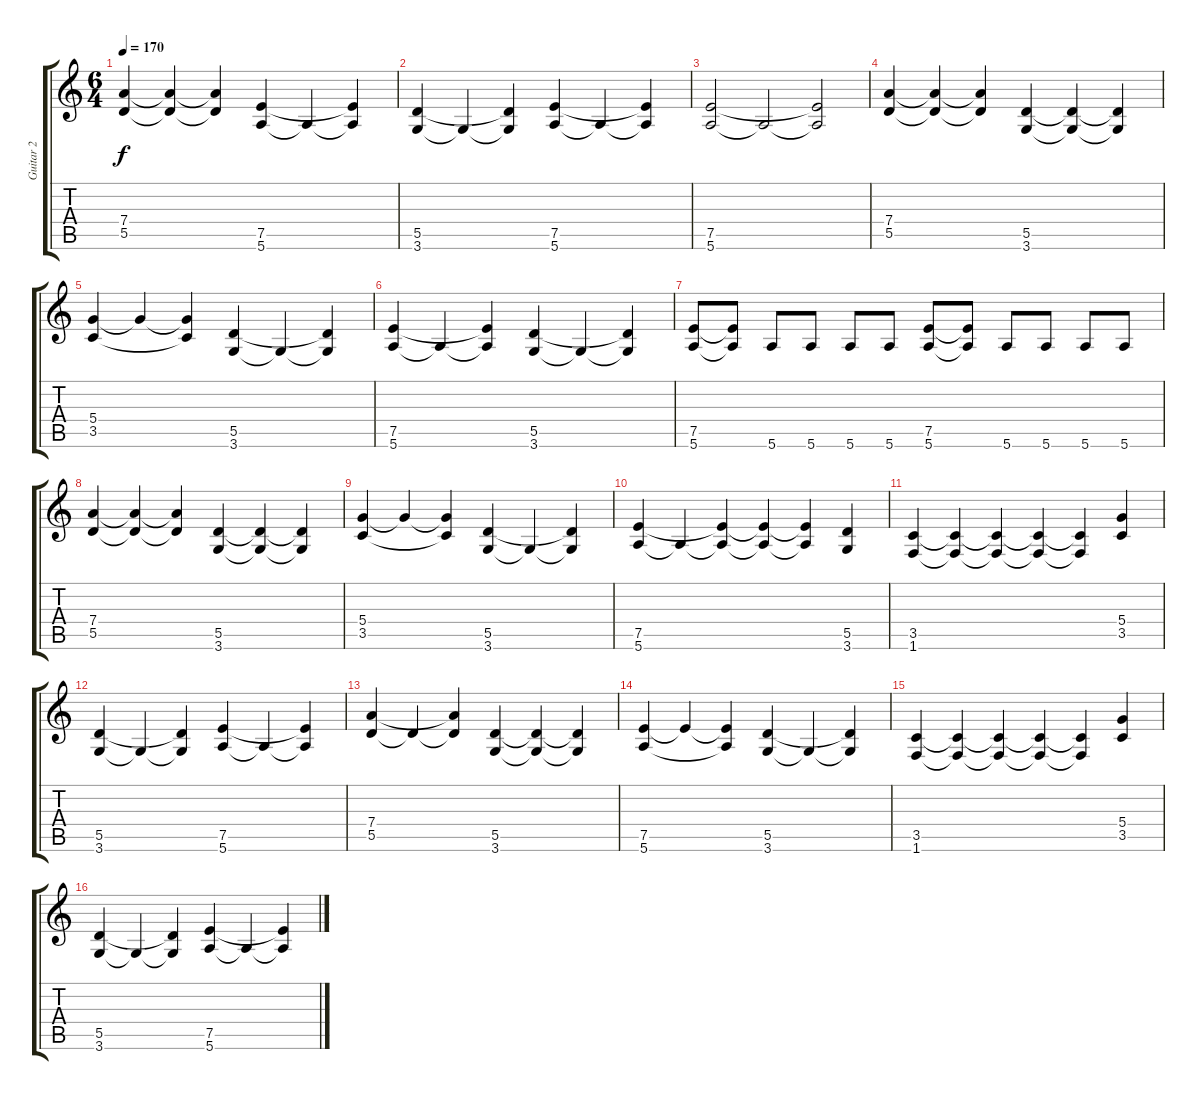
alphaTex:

\track ("Guitar 2" "Guitar 2") {instrument distortionguitar}
\staff {score tabs}
\tuning (E4 B3 G3 D3 A2 E2) {hide}
\ts (6 4)
\tempo 170
\clef g2
\ks c
(7.4 5.5).4{dy f} (7.4{t} 5.5{t}).4 (7.4{t} 5.5{t}).4 (7.5 5.6).4 5.6{t}.4 (7.5{t} 5.6{t}).4 |
(5.5 3.6).4 3.6{t}.4 (5.5{t} 3.6{t}).4 (7.5 5.6).4 5.6{t}.4 (7.5{t} 5.6{t}).4 |
(7.5 5.6).2 5.6{t}.2 (7.5{t} 5.6{t}).2 |
(7.4 5.5).4 (7.4{t} 5.5{t}).4 (7.4{t} 5.5{t}).4 (5.5 3.6).4 (5.5{t} 3.6{t}).4 (5.5{t} 3.6{t}).4 |
(5.4 3.5).4 5.4{t}.4 (5.4{t} 3.5{t}).4 (5.5 3.6).4 3.6{t}.4 (5.5{t} 3.6{t}).4 |
(7.5 5.6).4 5.6{t}.4 (7.5{t} 5.6{t}).4 (5.5 3.6).4 3.6{t}.4 (5.5{t} 3.6{t}).4 |
(7.5 5.6).8 (7.5{t} 5.6{t}).8 5.6.8 5.6.8 5.6.8 5.6.8 (7.5 5.6).8 (7.5{t} 5.6{t}).8 5.6.8 5.6.8 5.6.8 5.6.8 |
(7.4 5.5).4 (7.4{t} 5.5{t}).4 (7.4{t} 5.5{t}).4 (5.5 3.6).4 (5.5{t} 3.6{t}).4 (5.5{t} 3.6{t}).4 |
(5.4 3.5).4 5.4{t}.4 (5.4{t} 3.5{t}).4 (5.5 3.6).4 3.6{t}.4 (5.5{t} 3.6{t}).4 |
(7.5 5.6).4 5.6{t}.4 (7.5{t} 5.6{t}).4 (7.5{t} 5.6{t}).4 (7.5{t} 5.6{t}).4 (5.5 3.6).4 |
(3.5 1.6).4 (3.5{t} 1.6{t}).4 (3.5{t} 1.6{t}).4 (3.5{t} 1.6{t}).4 (3.5{t} 1.6{t}).4 (5.4 3.5).4 |
(5.5 3.6).4 3.6{t}.4 (5.5{t} 3.6{t}).4 (7.5 5.6).4 5.6{t}.4 (7.5{t} 5.6{t}).4 |
(7.4 5.5).4 5.5{t}.4 (7.4{t} 5.5{t}).4 (5.5 3.6).4 (5.5{t} 3.6{t}).4 (5.5{t} 3.6{t}).4 |
(7.5 5.6).4 7.5{t}.4 (7.5{t} 5.6{t}).4 (5.5 3.6).4 3.6{t}.4 (5.5{t} 3.6{t}).4 |
(3.5 1.6).4 (3.5{t} 1.6{t}).4 (3.5{t} 1.6{t}).4 (3.5{t} 1.6{t}).4 (3.5{t} 1.6{t}).4 (5.4 3.5).4 |
(5.5 3.6).4 3.6{t}.4 (5.5{t} 3.6{t}).4 (7.5 5.6).4 5.6{t}.4 (7.5{t} 5.6{t}).4
